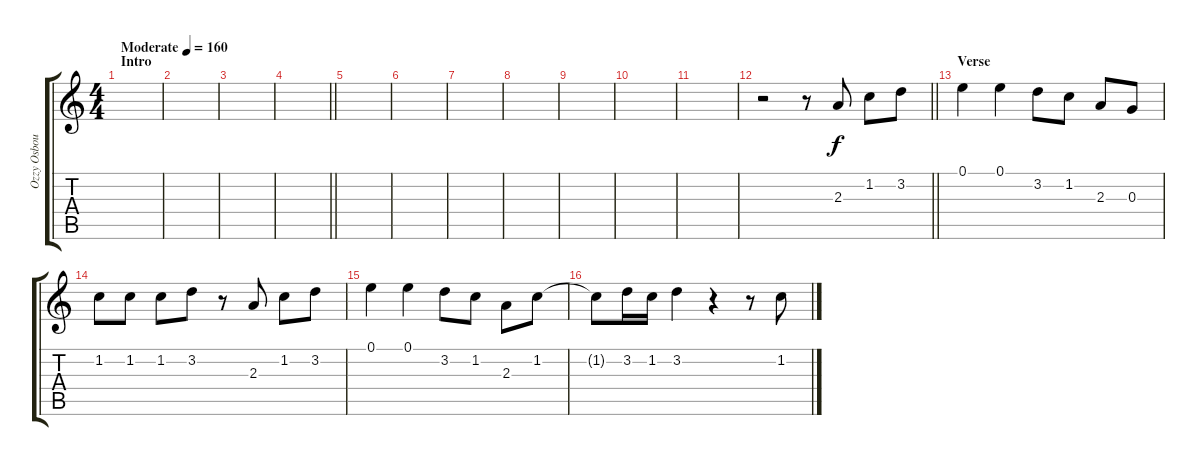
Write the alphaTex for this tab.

\track ("Ozzy Osbourne" "Ozzy Osbou") {instrument acousticguitarsteel}
\staff {score tabs}
\tuning (E4 B3 G3 D3 A2 E2) {hide}
\ts (4 4)
\section ("" "Intro")
\tempo (160 "Moderate")
\clef g2
\ks aminor
|
|
|
\barLineRight lightlight
|
|
|
|
|
|
|
|
\barLineRight lightlight
r.2 r.8 2.3.8 1.2.8 3.2.8 |
\section ("" "Verse")
0.1.4 0.1.4 3.2.8 1.2.8 2.3.8 0.3.8 |
1.2.8 1.2.8 1.2.8 3.2.8 r.8 2.3.8 1.2.8 3.2.8 |
0.1.4 0.1.4 3.2.8 1.2.8 2.3.8 1.2.8 |
1.2{t}.8 3.2.16 1.2.16 3.2.4 r.4 r.8 1.2.8
